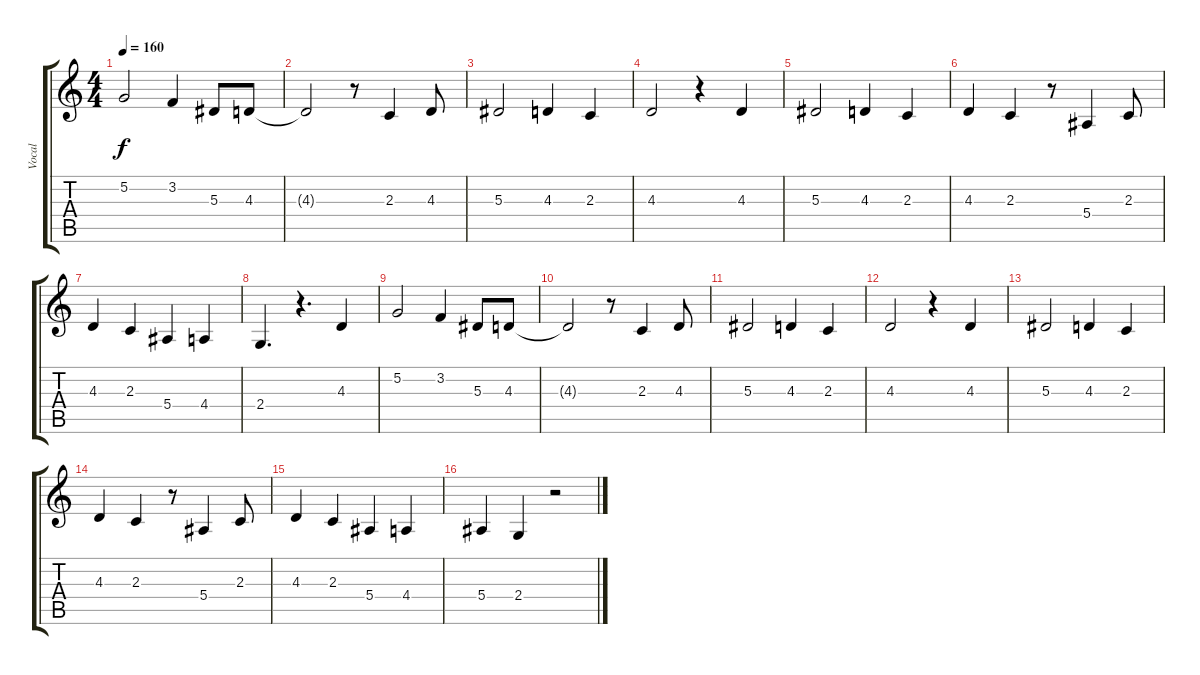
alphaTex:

\track ("Vocal" "Vocal") {instrument harmonica}
\staff {score tabs}
\tuning (G4 D4 Bb3 F3 C3 G2) {hide}
\ts (4 4)
\tempo 160
\clef g2
\ks c
5.2.2{dy f} 3.2.4 5.3.8 4.3.8 |
4.3{t}.2 r.8 2.3.4 4.3.8 |
5.3.2 4.3.4 2.3.4 |
4.3.2 r.4 4.3.4 |
5.3.2 4.3.4 2.3.4 |
4.3.4 2.3.4 r.8 5.4.4 2.3.8 |
4.3.4 2.3.4 5.4.4 4.4.4 |
2.4.4{d} r.4{d} 4.3.4 |
5.2.2 3.2.4 5.3.8 4.3.8 |
4.3{t}.2 r.8 2.3.4 4.3.8 |
5.3.2 4.3.4 2.3.4 |
4.3.2 r.4 4.3.4 |
5.3.2 4.3.4 2.3.4 |
4.3.4 2.3.4 r.8 5.4.4 2.3.8 |
4.3.4 2.3.4 5.4.4 4.4.4 |
5.4.4 2.4.4 r.2
